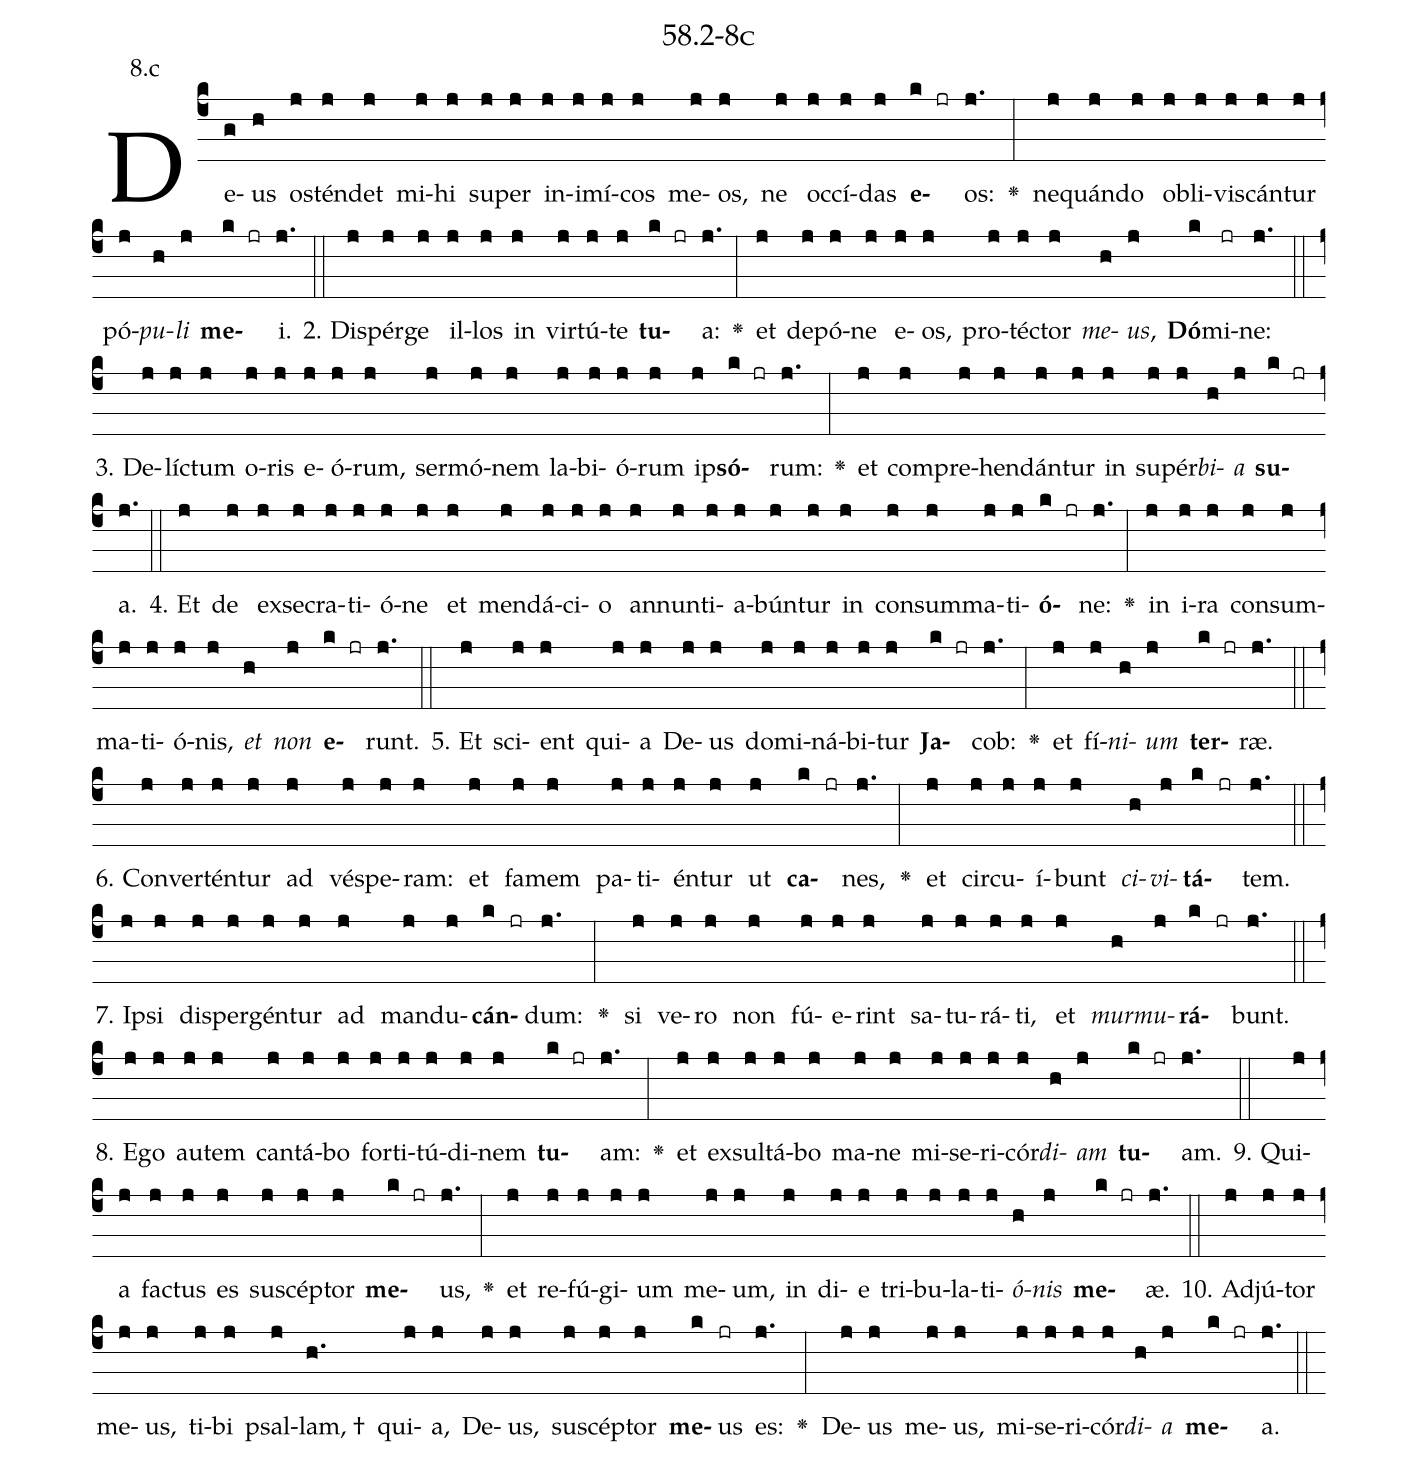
name: 58.2-8c;
annotation: 8.c;
%%
(c4)De(g)us(h) os(j)tén(j)det(j) mi(j)hi(j) su(j)per(j) in(j)i(j)mí(j)cos(j) me(j)os,(j) ne(j) oc(j)cí(j)das(j) <b>e</b>(k jr)os:(j.) <v>\greheightstar</v>(:) ne(j)quán(j)do(j) ob(j)li(j)vis(j)cán(j)tur(j) pó(j)<i>pu</i>(h)<i>li</i>(j) <b>me</b>(k jr)i.(j.) (::)
2. Di(j)spér(j)ge(j) il(j)los(j) in(j) vir(j)tú(j)te(j) <b>tu</b>(k jr)a:(j.) <v>\greheightstar</v>(:) et(j) de(j)pó(j)ne(j) e(j)os,(j) pro(j)téc(j)tor(j) <i>me</i>(h)<i>us</i>,(j) <b>Dó</b>(k)mi(jr)ne:(j.) (::)
3. De(j)líc(j)tum(j) o(j)ris(j) e(j)ó(j)rum,(j) ser(j)mó(j)nem(j) la(j)bi(j)ó(j)rum(j) ip(j)<b>só</b>(k jr)rum:(j.) <v>\greheightstar</v>(:) et(j) com(j)pre(j)hen(j)dán(j)tur(j) in(j) su(j)pér(j)<i>bi</i>(h)<i>a</i>(j) <b>su</b>(k jr)a.(j.) (::)
4. Et(j) de(j) ex(j)se(j)cra(j)ti(j)ó(j)ne(j) et(j) men(j)dá(j)ci(j)o(j) an(j)nun(j)ti(j)a(j)bún(j)tur(j) in(j) con(j)sum(j)ma(j)ti(j)<b>ó</b>(k jr)ne:(j.) <v>\greheightstar</v>(:) in(j) i(j)ra(j) con(j)sum(j)ma(j)ti(j)ó(j)nis,(j) <i>et</i>(h) <i>non</i>(j) <b>e</b>(k jr)runt.(j.) (::)
5. Et(j) sci(j)ent(j) qui(j)a(j) De(j)us(j) do(j)mi(j)ná(j)bi(j)tur(j) <b>Ja</b>(k jr)cob:(j.) <v>\greheightstar</v>(:) et(j) fí(j)<i>ni</i>(h)<i>um</i>(j) <b>ter</b>(k jr)ræ.(j.) (::)
6. Con(j)ver(j)tén(j)tur(j) ad(j) vés(j)pe(j)ram:(j) et(j) fa(j)mem(j) pa(j)ti(j)én(j)tur(j) ut(j) <b>ca</b>(k jr)nes,(j.) <v>\greheightstar</v>(:) et(j) cir(j)cu(j)í(j)bunt(j) <i>ci</i>(h)<i>vi</i>(j)<b>tá</b>(k jr)tem.(j.) (::)
7. Ip(j)si(j) di(j)sper(j)gén(j)tur(j) ad(j) man(j)du(j)<b>cán</b>(k jr)dum:(j.) <v>\greheightstar</v>(:) si(j) ve(j)ro(j) non(j) fú(j)e(j)rint(j) sa(j)tu(j)rá(j)ti,(j) et(j) <i>mur</i>(h)<i>mu</i>(j)<b>rá</b>(k jr)bunt.(j.) (::)
8. E(j)go(j) au(j)tem(j) can(j)tá(j)bo(j) for(j)ti(j)tú(j)di(j)nem(j) <b>tu</b>(k jr)am:(j.) <v>\greheightstar</v>(:) et(j) ex(j)sul(j)tá(j)bo(j) ma(j)ne(j) mi(j)se(j)ri(j)cór(j)<i>di</i>(h)<i>am</i>(j) <b>tu</b>(k jr)am.(j.) (::)
9. Qui(j)a(j) fac(j)tus(j) es(j) su(j)scép(j)tor(j) <b>me</b>(k jr)us,(j.) <v>\greheightstar</v>(:) et(j) re(j)fú(j)gi(j)um(j) me(j)um,(j) in(j) di(j)e(j) tri(j)bu(j)la(j)ti(j)<i>ó</i>(h)<i>nis</i>(j) <b>me</b>(k jr)æ.(j.) (::)
10. Ad(j)jú(j)tor(j) me(j)us,(j) ti(j)bi(j) psal(j)lam, †(h.) qui(j)a,(j) De(j)us,(j) su(j)scép(j)tor(j) <b>me</b>(k)us(jr) es:(j.) <v>\greheightstar</v>(:) De(j)us(j) me(j)us,(j) mi(j)se(j)ri(j)cór(j)<i>di</i>(h)<i>a</i>(j) <b>me</b>(k jr)a.(j.) (::)
